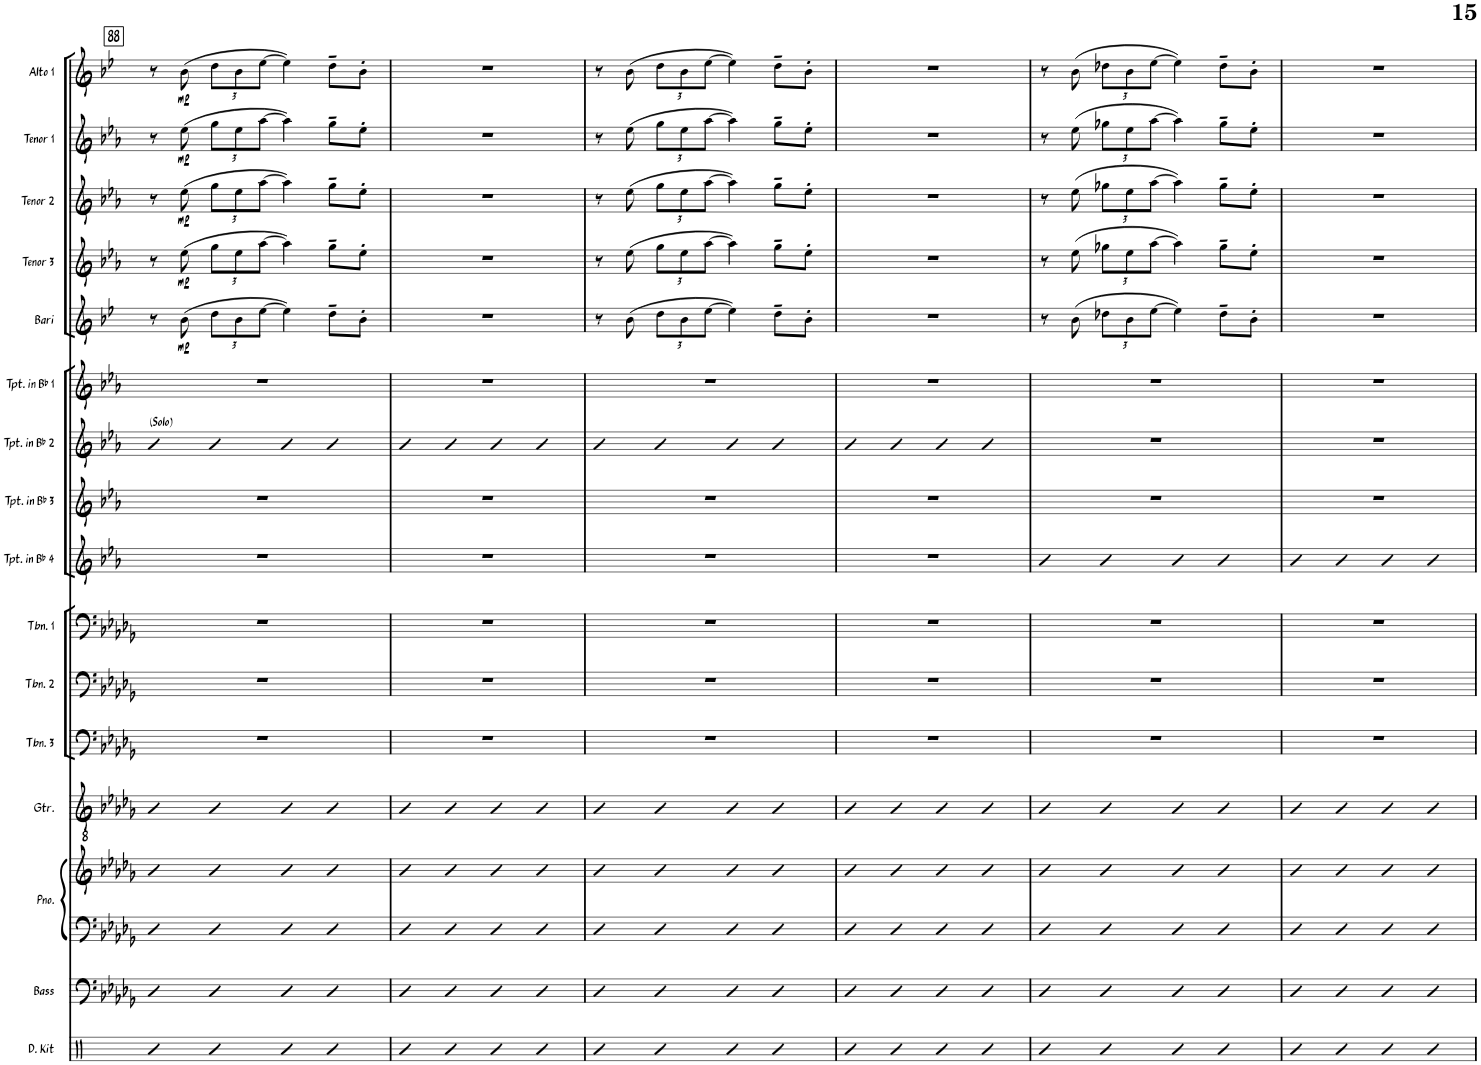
**kern	**kern	**kern	**kern	**kern	**kern	**kern	**kern	**kern	**kern	**kern	**kern	**kern	**dynam	**kern	**dynam	**kern	**dynam	**kern	**dynam	**kern	**dynam
*part16	*part15	*part14	*part14	*part13	*part12	*part11	*part10	*part9	*part8	*part7	*part6	*part5	*part5	*part4	*part4	*part3	*part3	*part2	*part2	*part1	*part1
*staff17	*staff16	*staff15	*staff14	*staff13	*staff12	*staff11	*staff10	*staff9	*staff8	*staff7	*staff6	*staff5	*staff5	*staff4	*staff4	*staff3	*staff3	*staff2	*staff2	*staff1	*staff1
*I"Drum Kit	*I"Acoustic Bass	*I"Piano	*	*I"Guitar	*I"Trombone 3	*I"Trombone 2	*I"Trombone 1	*I"Trumpet in Bb 4	*I"Trumpet in Bb 3	*I"Trumpet in Bb 2	*I"Trumpet in Bb 1	*I"Bari Sax	*	*I"Tenor Sax 3	*	*I"Tenor Sax 2	*	*I"Tenor Sax 1	*	*I"Alto Sax 1	*
*I'D. Kit	*I'Bass	*I'Pno.	*	*I'Gtr.	*I'Tbn. 3	*I'Tbn. 2	*I'Tbn. 1	*I'Tpt. in Bb 4	*I'Tpt. in Bb 3	*I'Tpt. in Bb 2	*I'Tpt. in Bb 1	*I'Bari	*	*I'Tenor 3	*	*I'Tenor 2	*	*I'Tenor 1	*	*I'Alto 1	*
!!LO:PB:g=z
*clefX	*clefF4	*clefF4	*clefG2	*clefGv2	*clefF4	*clefF4	*clefF4	*clefG2	*clefG2	*clefG2	*clefG2	*clefG2	*	*clefG2	*	*clefG2	*	*clefG2	*	*clefG2	*
*	*Trd7c12	*	*	*	*	*	*	*Trd1c2	*Trd1c2	*Trd1c2	*Trd1c2	*Trd12c21	*	*Trd8c14	*	*Trd8c14	*	*Trd8c14	*	*Trd5c9	*
*k[]	*k[b-e-a-d-g-]	*k[b-e-a-d-g-]	*k[b-e-a-d-g-]	*k[b-e-a-d-g-]	*k[b-e-a-d-g-]	*k[b-e-a-d-g-]	*k[b-e-a-d-g-]	*k[b-e-a-]	*k[b-e-a-]	*k[b-e-a-]	*k[b-e-a-]	*k[b-e-]	*	*k[b-e-a-]	*	*k[b-e-a-]	*	*k[b-e-a-]	*	*k[b-e-]	*
*M4/4	*M4/4	*M4/4	*M4/4	*M4/4	*M4/4	*M4/4	*M4/4	*M4/4	*M4/4	*M4/4	*M4/4	*M4/4	*	*M4/4	*	*M4/4	*	*M4/4	*	*M4/4	*
!!LO:REH:place=s1:a:B:rj:fs=14:t=88
=88	=88	=88	=88	=88	=88	=88	=88	=88	=88	=88	=88	=88	=88	=88	=88	=88	=88	=88	=88	=88	=88
!	!	!	!	!	!	!	!	!	!	!LO:TX:a:t=(Solo)	!	!	!	!	!	!	!	!	!	!	!
4R	4D-	4D-	4b-	4B-	1r	1r	1r	1r	1r	4b-	1r	8r	.	8r	.	8r	.	8r	.	8r	.
!	!	!	!	!	!	!	!	!	!	!	!	!	!LO:DY:b	!	!LO:DY:b	!	!LO:DY:b	!	!LO:DY:b	!	!LO:DY:b
.	.	.	.	.	.	.	.	.	.	.	.	(8b-\	mp	(8ee-\	mp	(8ee-\	mp	(8ee-\	mp	(8b-\	mp
*	*	*	*	*	*	*	*	*	*	*	*	*Xbrackettup	*	*Xbrackettup	*	*Xbrackettup	*	*Xbrackettup	*	*Xbrackettup	*
4R	4D-	4D-	4b-	4B-	.	.	.	.	.	4b-	.	12dd\L	.	12gg\L	.	12gg\L	.	12gg\L	.	12dd\L	.
.	.	.	.	.	.	.	.	.	.	.	.	12b-\	.	12ee-\	.	12ee-\	.	12ee-\	.	12b-\	.
.	.	.	.	.	.	.	.	.	.	.	.	[12ee-\J	.	[12aa-\J	.	[12aa-\J	.	[12aa-\J	.	[12ee-\J	.
4R	4D-	4D-	4b-	4B-	.	.	.	.	.	4b-	.	4ee-\])	.	4aa-\])	.	4aa-\])	.	4aa-\])	.	4ee-\])	.
4R	4D-	4D-	4b-	4B-	.	.	.	.	.	4b-	.	8dd~\L	.	8gg~\L	.	8gg~\L	.	8gg~\L	.	8dd~\L	.
.	.	.	.	.	.	.	.	.	.	.	.	8b-'\J	.	8ee-'\J	.	8ee-'\J	.	8ee-'\J	.	8b-'\J	.
=89	=89	=89	=89	=89	=89	=89	=89	=89	=89	=89	=89	=89	=89	=89	=89	=89	=89	=89	=89	=89	=89
4R	4D-	4D-	4b-	4B-	1r	1r	1r	1r	1r	4b-	1r	1r	.	1r	.	1r	.	1r	.	1r	.
4R	4D-	4D-	4b-	4B-	.	.	.	.	.	4b-	.	.	.	.	.	.	.	.	.	.	.
4R	4D-	4D-	4b-	4B-	.	.	.	.	.	4b-	.	.	.	.	.	.	.	.	.	.	.
4R	4D-	4D-	4b-	4B-	.	.	.	.	.	4b-	.	.	.	.	.	.	.	.	.	.	.
=90	=90	=90	=90	=90	=90	=90	=90	=90	=90	=90	=90	=90	=90	=90	=90	=90	=90	=90	=90	=90	=90
4R	4D-	4D-	4b-	4B-	1r	1r	1r	1r	1r	4b-	1r	8r	.	8r	.	8r	.	8r	.	8r	.
.	.	.	.	.	.	.	.	.	.	.	.	(8b-\	.	(8ee-\	.	(8ee-\	.	(8ee-\	.	(8b-\	.
4R	4D-	4D-	4b-	4B-	.	.	.	.	.	4b-	.	12dd\L	.	12gg\L	.	12gg\L	.	12gg\L	.	12dd\L	.
.	.	.	.	.	.	.	.	.	.	.	.	12b-\	.	12ee-\	.	12ee-\	.	12ee-\	.	12b-\	.
.	.	.	.	.	.	.	.	.	.	.	.	[12ee-\J	.	[12aa-\J	.	[12aa-\J	.	[12aa-\J	.	[12ee-\J	.
4R	4D-	4D-	4b-	4B-	.	.	.	.	.	4b-	.	4ee-\])	.	4aa-\])	.	4aa-\])	.	4aa-\])	.	4ee-\])	.
4R	4D-	4D-	4b-	4B-	.	.	.	.	.	4b-	.	8dd~\L	.	8gg~\L	.	8gg~\L	.	8gg~\L	.	8dd~\L	.
.	.	.	.	.	.	.	.	.	.	.	.	8b-'\J	.	8ee-'\J	.	8ee-'\J	.	8ee-'\J	.	8b-'\J	.
=91	=91	=91	=91	=91	=91	=91	=91	=91	=91	=91	=91	=91	=91	=91	=91	=91	=91	=91	=91	=91	=91
4R	4D-	4D-	4b-	4B-	1r	1r	1r	1r	1r	4b-	1r	1r	.	1r	.	1r	.	1r	.	1r	.
4R	4D-	4D-	4b-	4B-	.	.	.	.	.	4b-	.	.	.	.	.	.	.	.	.	.	.
4R	4D-	4D-	4b-	4B-	.	.	.	.	.	4b-	.	.	.	.	.	.	.	.	.	.	.
4R	4D-	4D-	4b-	4B-	.	.	.	.	.	4b-	.	.	.	.	.	.	.	.	.	.	.
=92	=92	=92	=92	=92	=92	=92	=92	=92	=92	=92	=92	=92	=92	=92	=92	=92	=92	=92	=92	=92	=92
4R	4D-	4D-	4b-	4B-	1r	1r	1r	4b-	1r	1r	1r	8r	.	8r	.	8r	.	8r	.	8r	.
.	.	.	.	.	.	.	.	.	.	.	.	(8b-\	.	(8ee-\	.	(8ee-\	.	(8ee-\	.	(8b-\	.
4R	4D-	4D-	4b-	4B-	.	.	.	4b-	.	.	.	12dd-X\L	.	12gg-X\L	.	12gg-X\L	.	12gg-X\L	.	12dd-X\L	.
.	.	.	.	.	.	.	.	.	.	.	.	12b-\	.	12ee-\	.	12ee-\	.	12ee-\	.	12b-\	.
.	.	.	.	.	.	.	.	.	.	.	.	[12ee-\J	.	[12aa-\J	.	[12aa-\J	.	[12aa-\J	.	[12ee-\J	.
4R	4D-	4D-	4b-	4B-	.	.	.	4b-	.	.	.	4ee-\])	.	4aa-\])	.	4aa-\])	.	4aa-\])	.	4ee-\])	.
4R	4D-	4D-	4b-	4B-	.	.	.	4b-	.	.	.	8dd-~\L	.	8gg-~\L	.	8gg-~\L	.	8gg-~\L	.	8dd-~\L	.
.	.	.	.	.	.	.	.	.	.	.	.	8b-'\J	.	8ee-'\J	.	8ee-'\J	.	8ee-'\J	.	8b-'\J	.
=93	=93	=93	=93	=93	=93	=93	=93	=93	=93	=93	=93	=93	=93	=93	=93	=93	=93	=93	=93	=93	=93
4R	4D-	4D-	4b-	4B-	1r	1r	1r	4b-	1r	1r	1r	1r	.	1r	.	1r	.	1r	.	1r	.
4R	4D-	4D-	4b-	4B-	.	.	.	4b-	.	.	.	.	.	.	.	.	.	.	.	.	.
4R	4D-	4D-	4b-	4B-	.	.	.	4b-	.	.	.	.	.	.	.	.	.	.	.	.	.
4R	4D-	4D-	4b-	4B-	.	.	.	4b-	.	.	.	.	.	.	.	.	.	.	.	.	.
=	=	=	=	=	=	=	=	=	=	=	=	=	=	=	=	=	=	=	=	=	=
*-	*-	*-	*-	*-	*-	*-	*-	*-	*-	*-	*-	*-	*-	*-	*-	*-	*-	*-	*-	*-	*-
